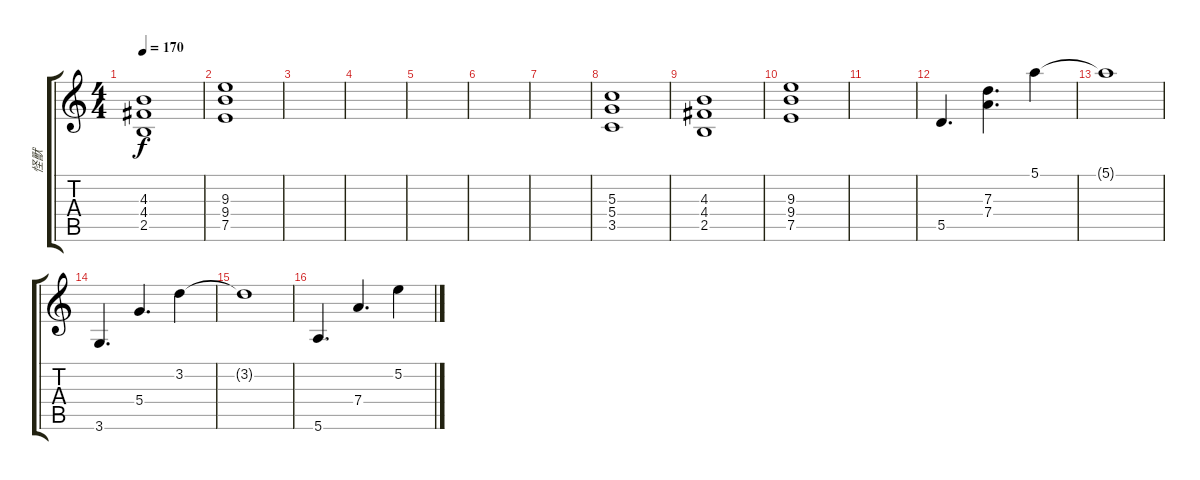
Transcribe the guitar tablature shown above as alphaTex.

\track ("怪獸" "怪獸") {instrument overdrivenguitar}
\staff {score tabs}
\tuning (E4 B3 G3 D3 A2 E2) {hide}
\ts (4 4)
\tempo 170
\clef g2
\ks c
(4.3 4.4 2.5).1{dy f} |
(9.3 9.4 7.5).1 |
|
|
|
|
|
(5.3 5.4 3.5).1 |
(4.3 4.4 2.5).1 |
(9.3 9.4 7.5).1 |
|
5.5.4{d} (7.3 7.4).4{d} 5.1.4 |
5.1{t}.1 |
3.6.4{d} 5.4.4{d} 3.2.4 |
3.2{t}.1 |
5.6.4{d} 7.4.4{d} 5.2.4
